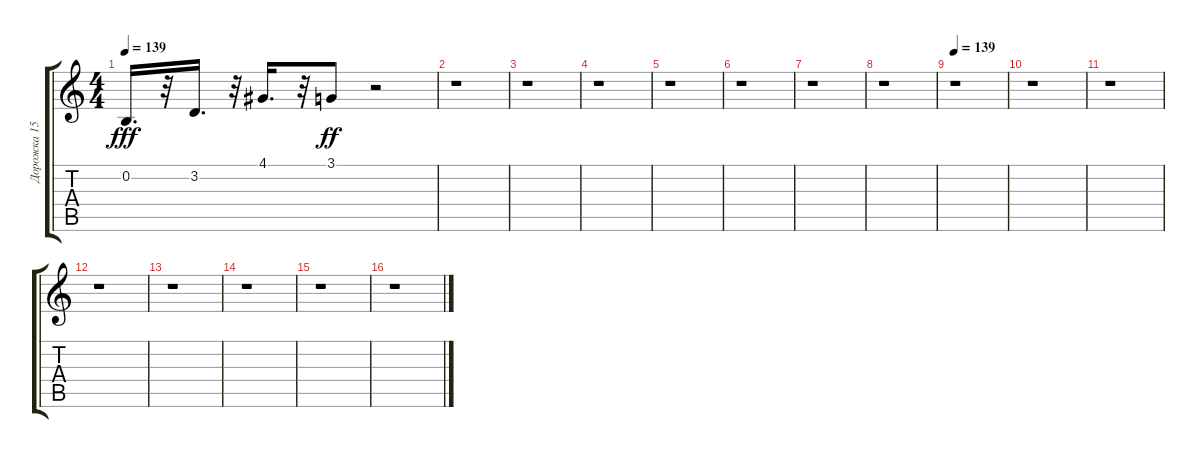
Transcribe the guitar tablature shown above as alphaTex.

\track ("Дорожка 15" "Дорожка 15") {instrument altosax}
\staff {score tabs}
\tuning (E4 B3 G3 D3 A2 E2) {hide}
\ts (4 4)
\tempo 139
\clef g2
\ks c
0.2.16{d dy fff} r.32 3.2.16{d} r.32 4.1.16{d} r.32 3.1.8{dy ff} r.2 |
r.1 |
r.1 |
r.1 |
r.1 |
r.1 |
r.1 |
r.1 |
\tempo 139
r.1 |
r.1 |
r.1 |
r.1 |
r.1 |
r.1 |
r.1 |
r.1
